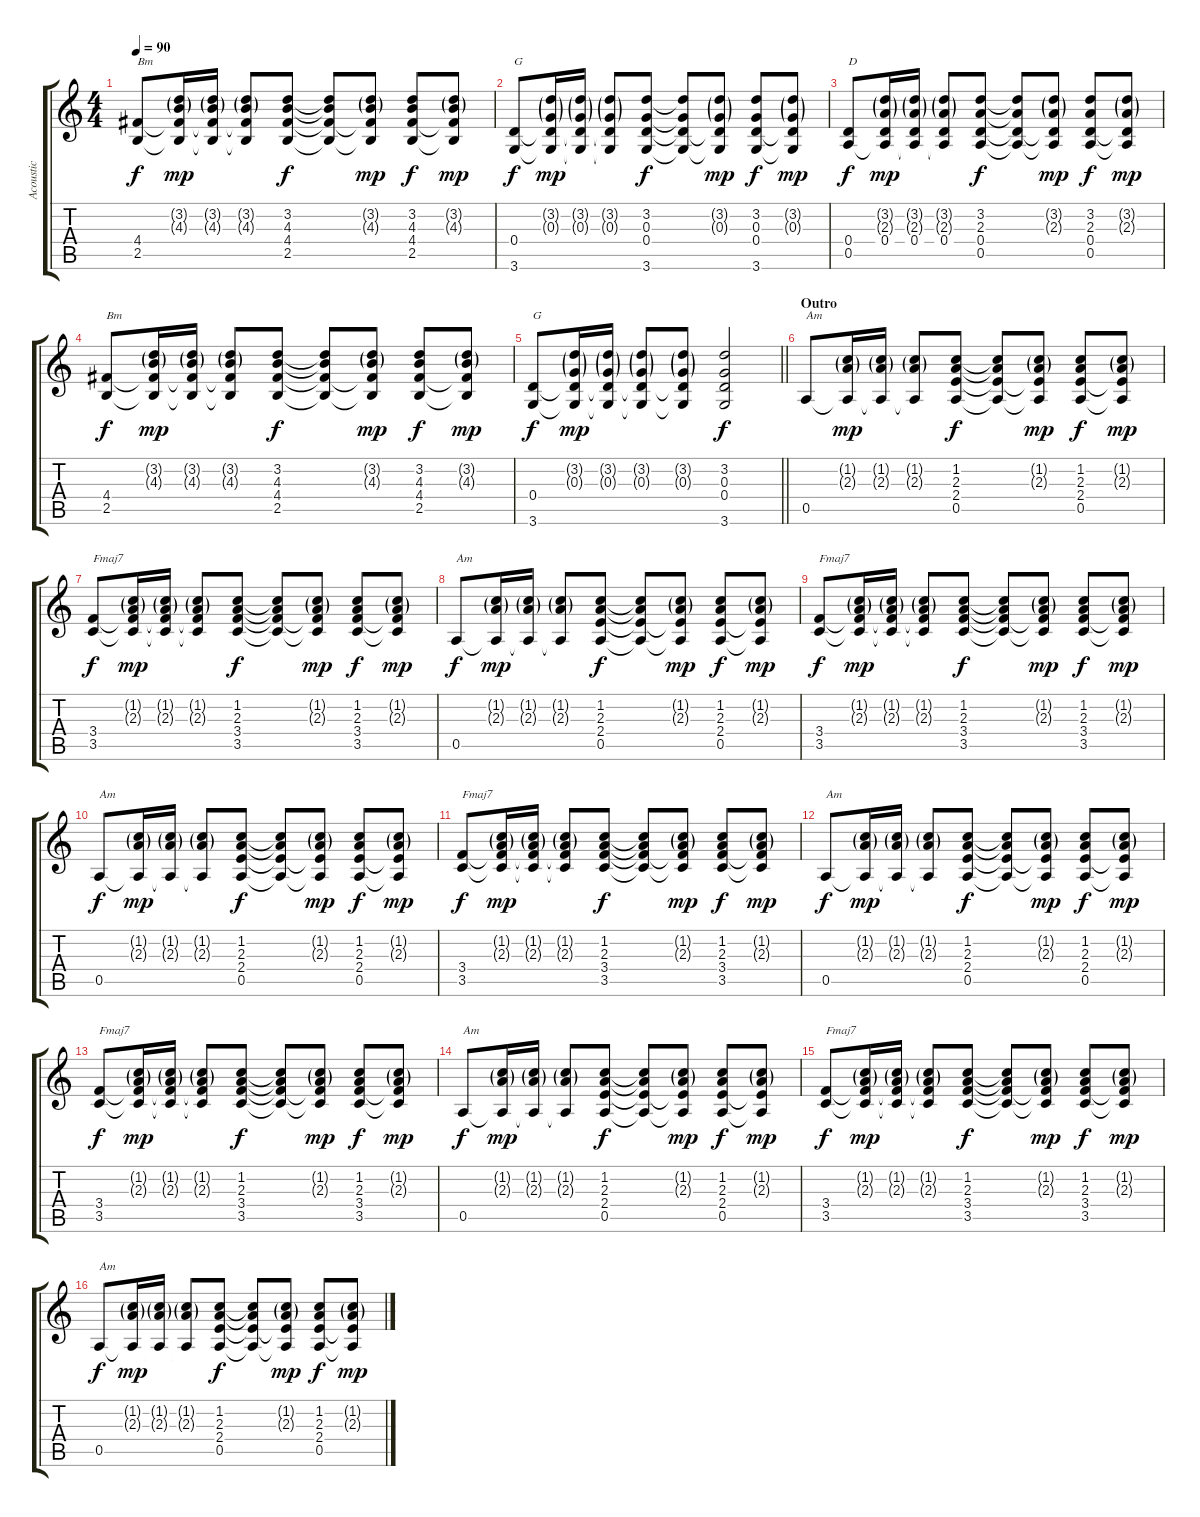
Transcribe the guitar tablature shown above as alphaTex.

\track ("Acoustic" "Acoustic") {instrument acousticguitarsteel}
\staff {score tabs}
\tuning (E4 B3 G3 D3 A2 E2) {hide}
\ts (4 4)
\tempo 90
\clef g2
\ks c
(4.4 2.5).8{txt "Bm" dy f} (3.2{g} 4.3{g} 4.4{t} 2.5{t}).16{dy mp} (3.2{g} 4.3{g} 4.4{t} 2.5{t}).16 (3.2{g} 4.3{g} 4.4{t} 2.5{t}).8 (3.2 4.3 4.4 2.5).8{dy f} (3.2{t} 4.3{t} 4.4{t} 2.5{t}).8 (3.2{g} 4.3{g} 4.4{t} 2.5{t}).8{dy mp} (3.2 4.3 4.4 2.5).8{dy f} (3.2{g} 4.3{g} 4.4{t} 2.5{t}).8{dy mp} |
(0.4 3.6).8{txt "G" dy f} (3.2{g} 0.3{g} 0.4{t} 3.6{t}).16{dy mp} (3.2{g} 0.3{g} 0.4{t} 3.6{t}).16 (3.2{g} 0.3{g} 0.4{t} 3.6{t}).8 (3.2 0.3 0.4 3.6).8{dy f} (3.2{t} 0.3{t} 0.4{t} 3.6{t}).8 (3.2{g} 0.3{g} 0.4{t} 3.6{t}).8{dy mp} (3.2 0.3 0.4 3.6).8{dy f} (3.2{g} 0.3{g} 0.4{t} 3.6{t}).8{dy mp} |
(0.4 0.5).8{txt "D" dy f} (3.2{g} 2.3{g} 0.4 0.5{t}).16{dy mp} (3.2{g} 2.3{g} 0.4 0.5{t}).16 (3.2{g} 2.3{g} 0.4 0.5{t}).8 (3.2 2.3 0.4 0.5).8{dy f} (3.2{t} 2.3{t} 0.4{t} 0.5{t}).8 (3.2{g} 2.3{g} 0.4{t} 0.5{t}).8{dy mp} (3.2 2.3 0.4 0.5).8{dy f} (3.2{g} 2.3{g} 0.4{t} 0.5{t}).8{dy mp} |
(4.4 2.5).8{txt "Bm" dy f} (3.2{g} 4.3{g} 4.4{t} 2.5{t}).16{dy mp} (3.2{g} 4.3{g} 4.4{t} 2.5{t}).16 (3.2{g} 4.3{g} 4.4{t} 2.5{t}).8 (3.2 4.3 4.4 2.5).8{dy f} (3.2{t} 4.3{t} 4.4{t} 2.5{t}).8 (3.2{g} 4.3{g} 4.4{t} 2.5{t}).8{dy mp} (3.2 4.3 4.4 2.5).8{dy f} (3.2{g} 4.3{g} 4.4{t} 2.5{t}).8{dy mp} |
\barLineRight lightlight
(0.4 3.6).8{txt "G" dy f} (3.2{g} 0.3{g} 0.4{t} 3.6{t}).16{dy mp} (3.2{g} 0.3{g} 0.4{t} 3.6{t}).16 (3.2{g} 0.3{g} 0.4{t} 3.6{t}).8 (3.2{g} 0.3{g} 0.4{t} 3.6{t}).8 (3.2 0.3 0.4 3.6).2{dy f} |
\section ("" "Outro")
0.5.8{txt "Am"} (1.2{g} 2.3{g} 0.5{t}).16{dy mp} (1.2{g} 2.3{g} 0.5{t}).16 (1.2{g} 2.3{g} 0.5{t}).8 (1.2 2.3 2.4 0.5).8{dy f} (1.2{t} 2.3{t} 2.4{t} 0.5{t}).8 (1.2{g} 2.3{g} 2.4{t} 0.5{t}).8{dy mp} (1.2 2.3 2.4 0.5).8{dy f} (1.2{g} 2.3{g} 2.4{t} 0.5{t}).8{dy mp} |
(3.4 3.5).8{txt "Fmaj7" dy f} (1.2{g} 2.3{g} 3.4{t} 3.5{t}).16{dy mp} (1.2{g} 2.3{g} 3.4{t} 3.5{t}).16 (1.2{g} 2.3{g} 3.4{t} 3.5{t}).8 (1.2 2.3 3.4 3.5).8{dy f} (1.2{t} 2.3{t} 3.4{t} 3.5{t}).8 (1.2{g} 2.3{g} 3.4{t} 3.5{t}).8{dy mp} (1.2 2.3 3.4 3.5).8{dy f} (1.2{g} 2.3{g} 3.4{t} 3.5{t}).8{dy mp} |
0.5.8{txt "Am" dy f} (1.2{g} 2.3{g} 0.5{t}).16{dy mp} (1.2{g} 2.3{g} 0.5{t}).16 (1.2{g} 2.3{g} 0.5{t}).8 (1.2 2.3 2.4 0.5).8{dy f} (1.2{t} 2.3{t} 2.4{t} 0.5{t}).8 (1.2{g} 2.3{g} 2.4{t} 0.5{t}).8{dy mp} (1.2 2.3 2.4 0.5).8{dy f} (1.2{g} 2.3{g} 2.4{t} 0.5{t}).8{dy mp} |
(3.4 3.5).8{txt "Fmaj7" dy f} (1.2{g} 2.3{g} 3.4{t} 3.5{t}).16{dy mp} (1.2{g} 2.3{g} 3.4{t} 3.5{t}).16 (1.2{g} 2.3{g} 3.4{t} 3.5{t}).8 (1.2 2.3 3.4 3.5).8{dy f} (1.2{t} 2.3{t} 3.4{t} 3.5{t}).8 (1.2{g} 2.3{g} 3.4{t} 3.5{t}).8{dy mp} (1.2 2.3 3.4 3.5).8{dy f} (1.2{g} 2.3{g} 3.4{t} 3.5{t}).8{dy mp} |
0.5.8{txt "Am" dy f} (1.2{g} 2.3{g} 0.5{t}).16{dy mp} (1.2{g} 2.3{g} 0.5{t}).16 (1.2{g} 2.3{g} 0.5{t}).8 (1.2 2.3 2.4 0.5).8{dy f} (1.2{t} 2.3{t} 2.4{t} 0.5{t}).8 (1.2{g} 2.3{g} 2.4{t} 0.5{t}).8{dy mp} (1.2 2.3 2.4 0.5).8{dy f} (1.2{g} 2.3{g} 2.4{t} 0.5{t}).8{dy mp} |
(3.4 3.5).8{txt "Fmaj7" dy f} (1.2{g} 2.3{g} 3.4{t} 3.5{t}).16{dy mp} (1.2{g} 2.3{g} 3.4{t} 3.5{t}).16 (1.2{g} 2.3{g} 3.4{t} 3.5{t}).8 (1.2 2.3 3.4 3.5).8{dy f} (1.2{t} 2.3{t} 3.4{t} 3.5{t}).8 (1.2{g} 2.3{g} 3.4{t} 3.5{t}).8{dy mp} (1.2 2.3 3.4 3.5).8{dy f} (1.2{g} 2.3{g} 3.4{t} 3.5{t}).8{dy mp} |
0.5.8{txt "Am" dy f} (1.2{g} 2.3{g} 0.5{t}).16{dy mp} (1.2{g} 2.3{g} 0.5{t}).16 (1.2{g} 2.3{g} 0.5{t}).8 (1.2 2.3 2.4 0.5).8{dy f} (1.2{t} 2.3{t} 2.4{t} 0.5{t}).8 (1.2{g} 2.3{g} 2.4{t} 0.5{t}).8{dy mp} (1.2 2.3 2.4 0.5).8{dy f} (1.2{g} 2.3{g} 2.4{t} 0.5{t}).8{dy mp} |
(3.4 3.5).8{txt "Fmaj7" dy f} (1.2{g} 2.3{g} 3.4{t} 3.5{t}).16{dy mp} (1.2{g} 2.3{g} 3.4{t} 3.5{t}).16 (1.2{g} 2.3{g} 3.4{t} 3.5{t}).8 (1.2 2.3 3.4 3.5).8{dy f} (1.2{t} 2.3{t} 3.4{t} 3.5{t}).8 (1.2{g} 2.3{g} 3.4{t} 3.5{t}).8{dy mp} (1.2 2.3 3.4 3.5).8{dy f} (1.2{g} 2.3{g} 3.4{t} 3.5{t}).8{dy mp} |
0.5.8{txt "Am" dy f} (1.2{g} 2.3{g} 0.5{t}).16{dy mp} (1.2{g} 2.3{g} 0.5{t}).16 (1.2{g} 2.3{g} 0.5{t}).8 (1.2 2.3 2.4 0.5).8{dy f} (1.2{t} 2.3{t} 2.4{t} 0.5{t}).8 (1.2{g} 2.3{g} 2.4{t} 0.5{t}).8{dy mp} (1.2 2.3 2.4 0.5).8{dy f} (1.2{g} 2.3{g} 2.4{t} 0.5{t}).8{dy mp} |
(3.4 3.5).8{txt "Fmaj7" dy f} (1.2{g} 2.3{g} 3.4{t} 3.5{t}).16{dy mp} (1.2{g} 2.3{g} 3.4{t} 3.5{t}).16 (1.2{g} 2.3{g} 3.4{t} 3.5{t}).8 (1.2 2.3 3.4 3.5).8{dy f} (1.2{t} 2.3{t} 3.4{t} 3.5{t}).8 (1.2{g} 2.3{g} 3.4{t} 3.5{t}).8{dy mp} (1.2 2.3 3.4 3.5).8{dy f} (1.2{g} 2.3{g} 3.4{t} 3.5{t}).8{dy mp} |
0.5.8{txt "Am" dy f} (1.2{g} 2.3{g} 0.5{t}).16{dy mp} (1.2{g} 2.3{g} 0.5{t}).16 (1.2{g} 2.3{g} 0.5{t}).8 (1.2 2.3 2.4 0.5).8{dy f} (1.2{t} 2.3{t} 2.4{t} 0.5{t}).8 (1.2{g} 2.3{g} 2.4{t} 0.5{t}).8{dy mp} (1.2 2.3 2.4 0.5).8{dy f} (1.2{g} 2.3{g} 2.4{t} 0.5{t}).8{dy mp}
